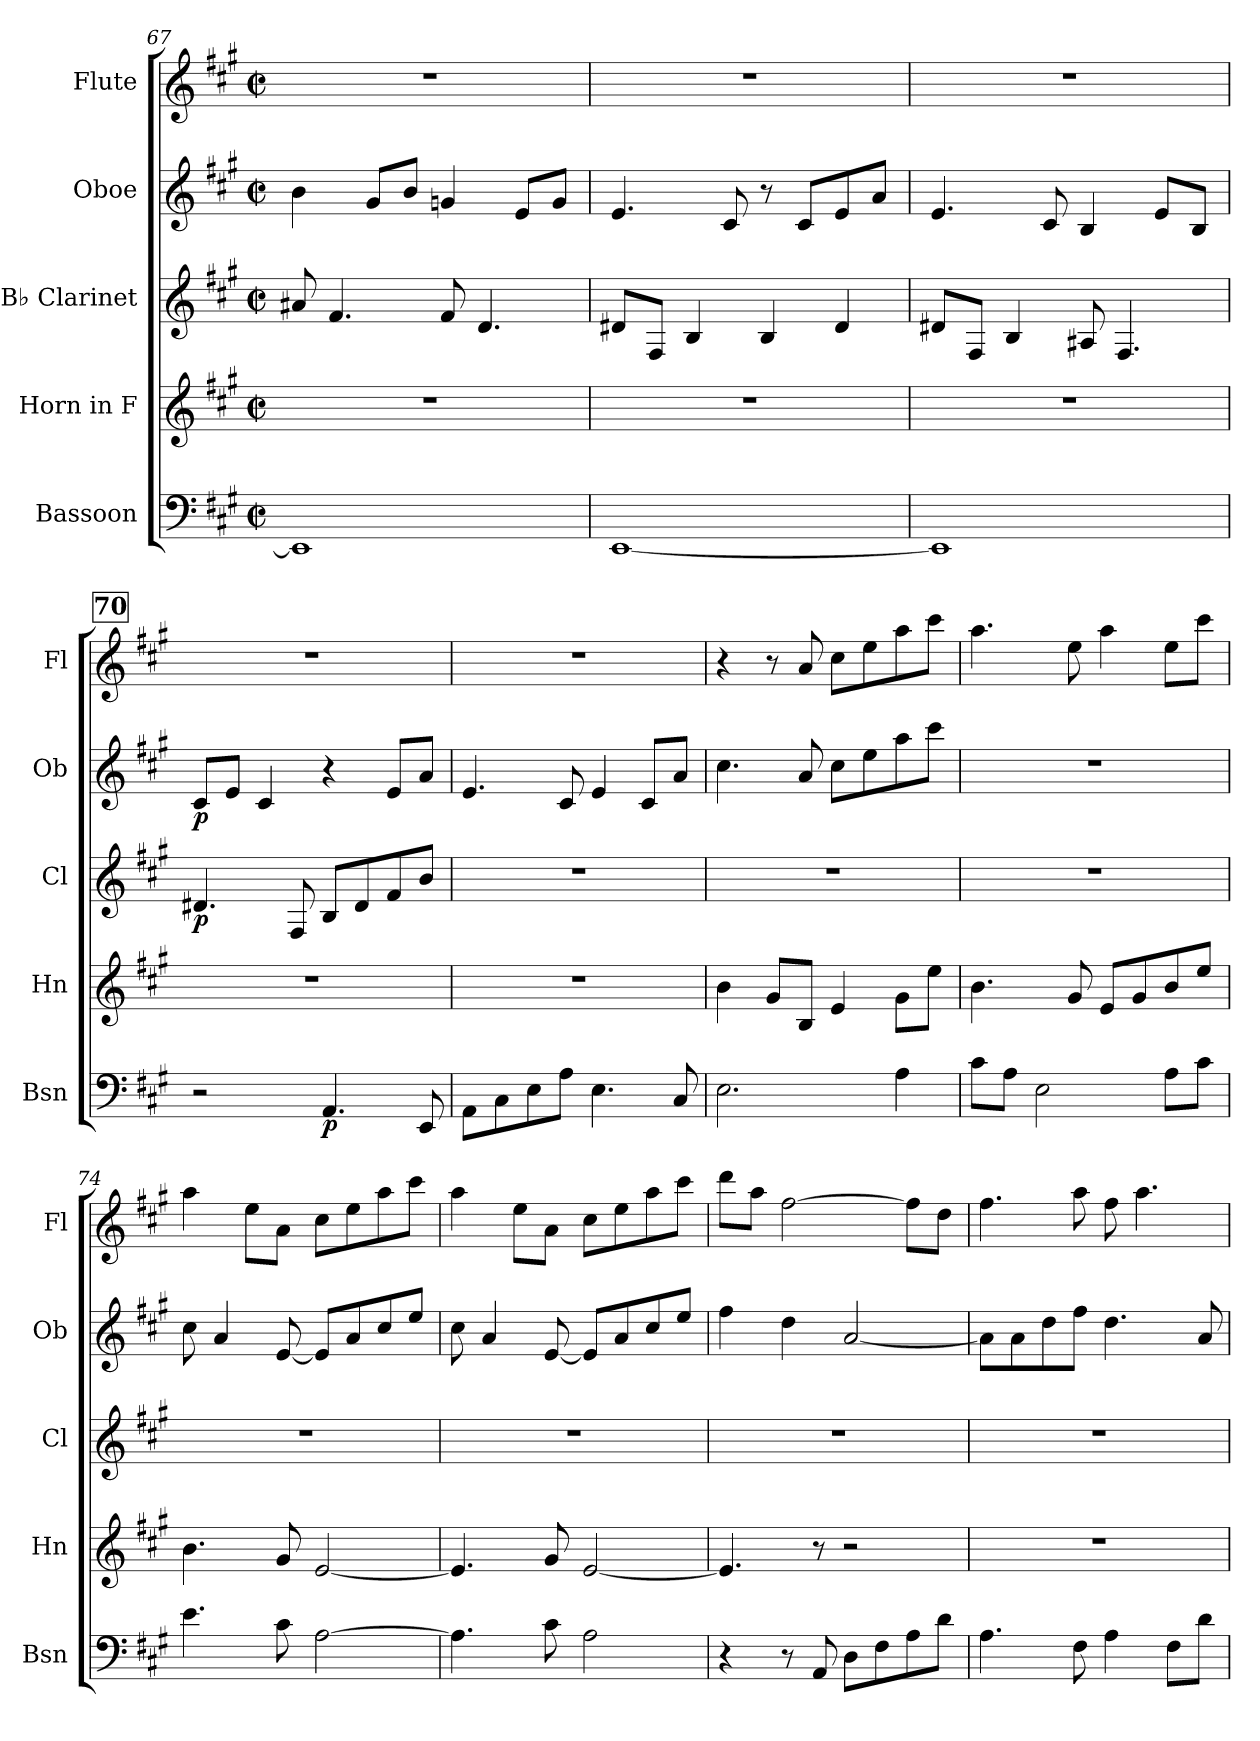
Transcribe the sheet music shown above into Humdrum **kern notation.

**kern	**dynam	**kern	**kern	**dynam	**kern	**dynam	**kern
*part5	*part5	*part4	*part3	*part3	*part2	*part2	*part1
*staff5	*staff5	*staff4	*staff3	*staff3	*staff2	*staff2	*staff1
*I"Bassoon	*	*I"Horn in F	*I"B♭ Clarinet	*	*I"Oboe	*	*I"Flute
*I'Bsn	*	*I'Hn	*I'Cl	*	*I'Ob	*	*I'Fl
*clefF4	*	*clefG2	*clefG2	*	*clefG2	*	*clefG2
*	*	*ITrd4c7	*ITrd1c2	*	*	*	*
*k[f#c#g#]	*	*k[f#c#]	*k[f#]	*	*k[f#c#g#]	*	*k[f#c#g#]
*M2/2	*	*M2/2	*M2/2	*	*M2/2	*	*M2/2
*met(c|)	*	*met(c|)	*met(c|)	*	*met(c|)	*	*met(c|)
=67	=67	=67	=67	=67	=67	=67	=67
1EE]	.	1r	8g#X/	.	4b\	.	1r
.	.	.	4.e/	.	.	.	.
.	.	.	.	.	8g#/L	.	.
.	.	.	.	.	8b/J	.	.
.	.	.	8e/	.	4gn/	.	.
.	.	.	4.c/	.	.	.	.
.	.	.	.	.	8e/L	.	.
.	.	.	.	.	8g/J	.	.
!!LO:LB:g=z
=68	=68	=68	=68	=68	=68	=68	=68
[1EE	.	1r	8c#X/L	.	4.e/	.	1r
.	.	.	8E/J	.	.	.	.
.	.	.	4A/	.	.	.	.
.	.	.	.	.	8c#/	.	.
.	.	.	4A/	.	8r	.	.
.	.	.	.	.	8c#/L	.	.
.	.	.	4c#/	.	8e/	.	.
.	.	.	.	.	8a/J	.	.
=69	=69	=69	=69	=69	=69	=69	=69
1EE]	.	1r	8c#X/L	.	4.e/	.	1r
.	.	.	8E/J	.	.	.	.
.	.	.	4A/	.	.	.	.
.	.	.	.	.	8c#/	.	.
.	.	.	8G#X/	.	4B/	.	.
.	.	.	4.E/	.	.	.	.
.	.	.	.	.	8e/L	.	.
.	.	.	.	.	8B/J	.	.
!!LO:REH:place=s1:a:B:fs=14:t=70
=70	=70	=70	=70	=70	=70	=70	=70
!	!	!	!	!LO:DY:b	!	!LO:DY:b	!
2r	.	1r	4.c#X/	p	8c#/L	p	1r
.	.	.	.	.	8e/J	.	.
.	.	.	.	.	4c#/	.	.
.	.	.	8E/	.	.	.	.
!	!LO:DY:b	!	!	!	!	!	!
4.AA/	p	.	8A/L	.	4r	.	.
.	.	.	8c#/	.	.	.	.
.	.	.	8e/	.	8e/L	.	.
8EE/	.	.	8a/J	.	8a/J	.	.
=71	=71	=71	=71	=71	=71	=71	=71
8AA\L	.	1r	1r	.	4.e/	.	1r
8C#\	.	.	.	.	.	.	.
8E\	.	.	.	.	.	.	.
8A\J	.	.	.	.	8c#/	.	.
4.E\	.	.	.	.	4e/	.	.
.	.	.	.	.	8c#/L	.	.
8C#/	.	.	.	.	8a/J	.	.
=72	=72	=72	=72	=72	=72	=72	=72
2.E\	.	4e\	1r	.	4.cc#\	.	4r
.	.	8c#/L	.	.	.	.	8r
.	.	8E/J	.	.	8a/	.	8a/
.	.	4A/	.	.	8cc#\L	.	8cc#\L
.	.	.	.	.	8ee\	.	8ee\
4A\	.	8c#\L	.	.	8aa\	.	8aa\
.	.	8a\J	.	.	8ccc#\J	.	8ccc#\J
!!LO:PB:g=z
=73	=73	=73	=73	=73	=73	=73	=73
8c#\L	.	4.e\	1r	.	1r	.	4.aa\
8A\J	.	.	.	.	.	.	.
2E\	.	.	.	.	.	.	.
.	.	8c#/	.	.	.	.	8ee\
.	.	8A/L	.	.	.	.	4aa\
.	.	8c#/	.	.	.	.	.
8A\L	.	8e/	.	.	.	.	8ee\L
8c#\J	.	8a/J	.	.	.	.	8ccc#\J
=74	=74	=74	=74	=74	=74	=74	=74
4.e\	.	4.e\	1r	.	8cc#\	.	4aa\
.	.	.	.	.	4a/	.	.
.	.	.	.	.	.	.	8ee\L
8c#\	.	8c#/	.	.	[8e/	.	8a\J
[2A\	.	[2A/	.	.	8e/L]	.	8cc#\L
.	.	.	.	.	8a/	.	8ee\
.	.	.	.	.	8cc#/	.	8aa\
.	.	.	.	.	8ee/J	.	8ccc#\J
=75	=75	=75	=75	=75	=75	=75	=75
4.A\]	.	4.A/]	1r	.	8cc#\	.	4aa\
.	.	.	.	.	4a/	.	.
.	.	.	.	.	.	.	8ee\L
8c#\	.	8c#/	.	.	[8e/	.	8a\J
2A\	.	[2A/	.	.	8e/L]	.	8cc#\L
.	.	.	.	.	8a/	.	8ee\
.	.	.	.	.	8cc#/	.	8aa\
.	.	.	.	.	8ee/J	.	8ccc#\J
=76	=76	=76	=76	=76	=76	=76	=76
4r	.	4.A/]	1r	.	4ff#\	.	8ddd\L
.	.	.	.	.	.	.	8aa\J
8r	.	.	.	.	4dd\	.	[2ff#\
8AA/	.	8r	.	.	.	.	.
8D\L	.	2r	.	.	[2a/	.	.
8F#\	.	.	.	.	.	.	.
8A\	.	.	.	.	.	.	8ff#\L]
8d\J	.	.	.	.	.	.	8dd\J
=77	=77	=77	=77	=77	=77	=77	=77
4.A\	.	1r	1r	.	8a\L]	.	4.ff#\
.	.	.	.	.	8a\	.	.
.	.	.	.	.	8dd\	.	.
8F#\	.	.	.	.	8ff#\J	.	8aa\
4A\	.	.	.	.	4.dd\	.	8ff#\
.	.	.	.	.	.	.	4.aa\
8F#\L	.	.	.	.	.	.	.
8d\J	.	.	.	.	8a/	.	.
=	=	=	=	=	=	=	=
*-	*-	*-	*-	*-	*-	*-	*-
